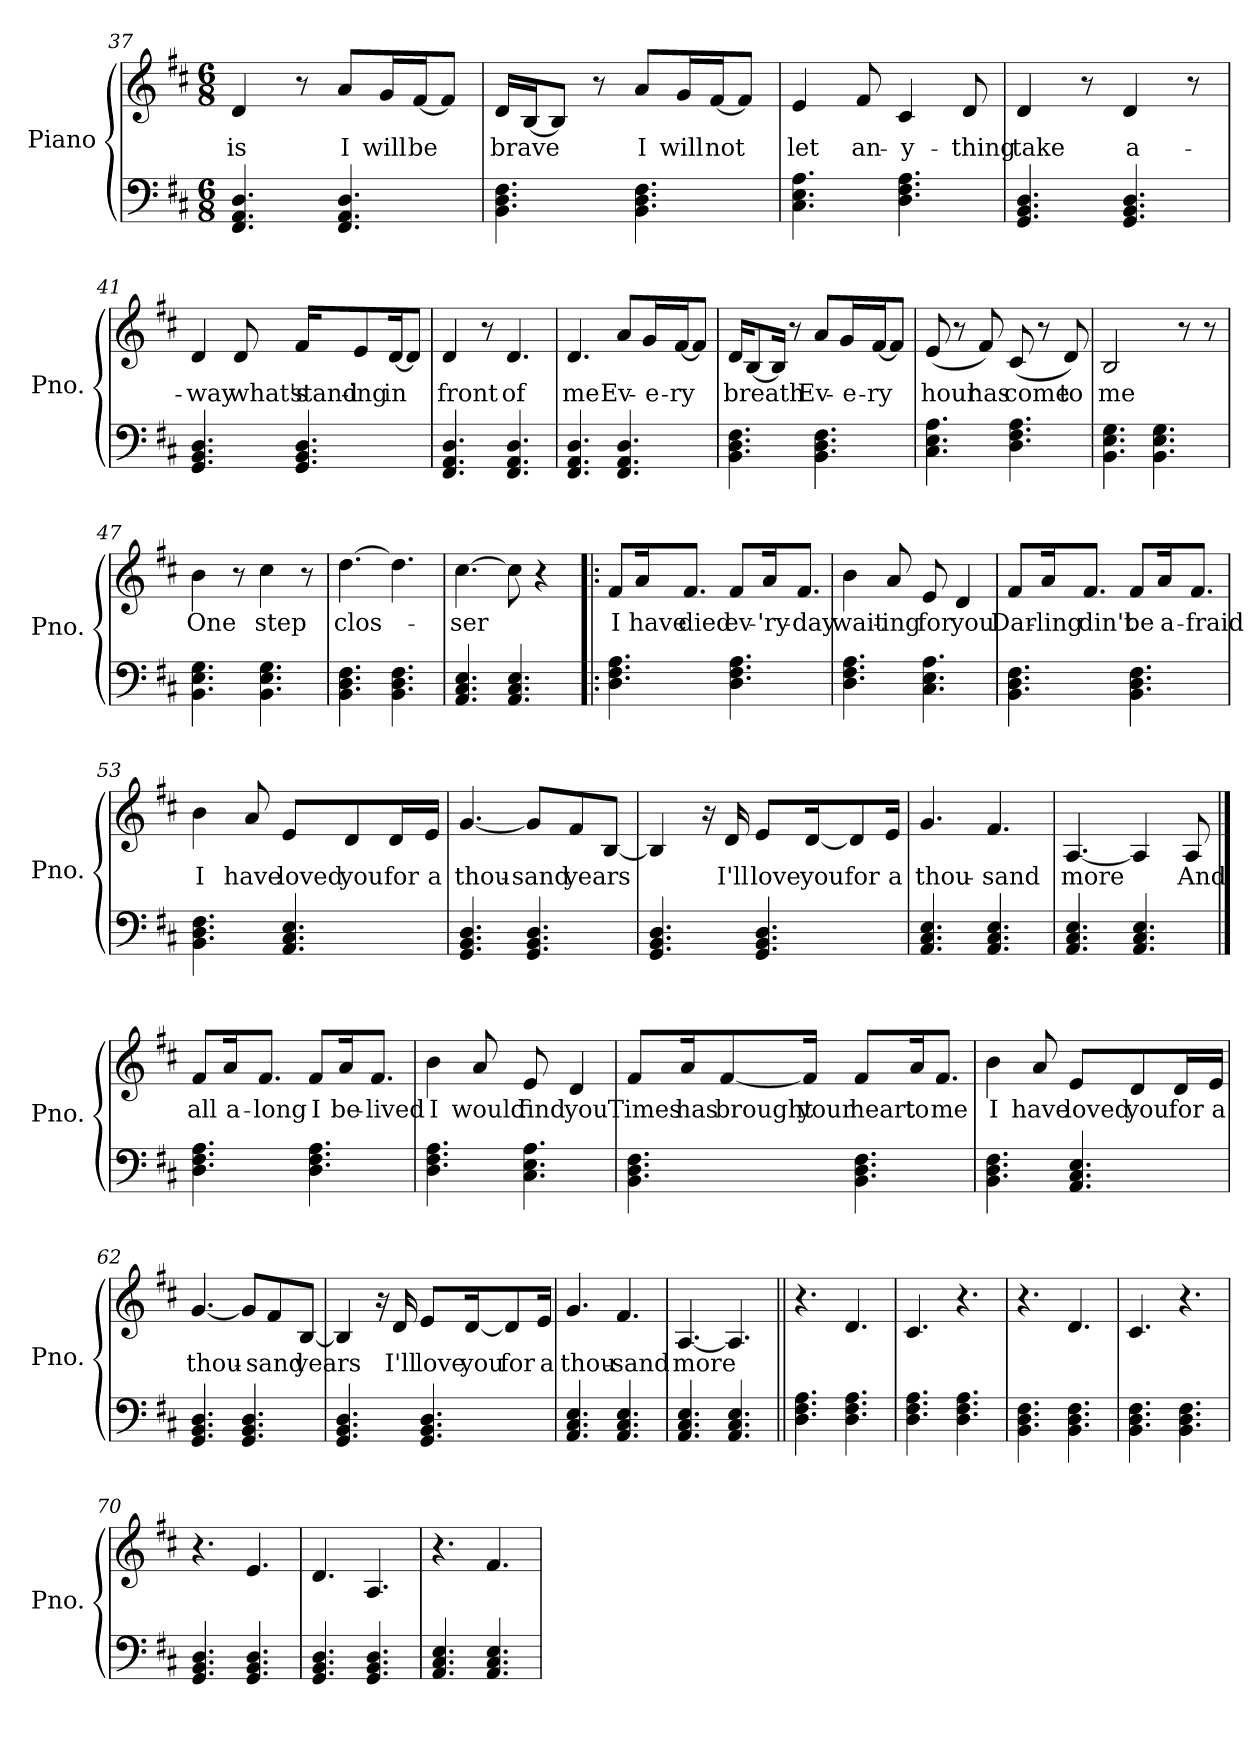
**kern	**kern	**text
*part1	*part1	*part1
*staff2	*staff1	*staff1
*I"Piano	*	*
*I'Pno.	*	*
!!LO:LB:g=z
*clefF4	*clefG2	*
*k[f#c#]	*k[f#c#]	*
*M6/8	*M6/8	*
=37	=37	=37
!	!	!LO:LY:b
4.FF#/ 4.AA/ 4.D/	4d/	is
.	8r	.
!	!	!LO:LY:b
4.FF#/ 4.AA/ 4.D/	8a/L	I
!	!	!LO:LY:b
.	16g/L	will
!	!	!LO:LY:b
.	[16f#/J	be
.	8f#/J]	.
=38	=38	=38
!	!	!LO:LY:b
4.BB\ 4.D\ 4.F#\	16d/LL	brave
.	[16B/J	.
.	8B/J]	.
.	8r	.
!	!	!LO:LY:b
4.BB\ 4.D\ 4.F#\	8a/L	I
!	!	!LO:LY:b
.	16g/L	will
!	!	!LO:LY:b
.	[16f#/J	not
.	8f#/J]	.
=39	=39	=39
!	!	!LO:LY:b
4.C#\ 4.E\ 4.A\	4e/	let
!	!	!LO:LY:b
.	8f#/	an-
!	!	!LO:LY:b
4.D\ 4.F#\ 4.A\	4c#/	-y-
!	!	!LO:LY:b
.	8d/	-thing
!!LO:LB:g=z
=40	=40	=40
!	!	!LO:LY:b
4.GG/ 4.BB/ 4.D/	4d/	take
.	8r	.
!	!	!LO:LY:b
4.GG/ 4.BB/ 4.D/	4d/	a-
.	8r	.
=41	=41	=41
!	!	!LO:LY:b
4.GG/ 4.BB/ 4.D/	4d/	-way
!	!	!LO:LY:b
.	8d/	what's
!	!	!LO:LY:b
4.GG/ 4.BB/ 4.D/	16f#/KL	stand-
!	!	!LO:LY:b
.	8e/	-ing
!	!	!LO:LY:b
.	[16d/K	in
.	8d/J]	.
=42	=42	=42
!	!	!LO:LY:b
4.FF#/ 4.AA/ 4.D/	4d/	front
.	8r	.
!	!	!LO:LY:b
4.FF#/ 4.AA/ 4.D/	4.d/	of
!!LO:LB:g=z
=43	=43	=43
!	!	!LO:LY:b
4.FF#/ 4.AA/ 4.D/	4.d/	me
!	!	!LO:LY:b
4.FF#/ 4.AA/ 4.D/	8a/L	Ev-
!	!	!LO:LY:b
.	16g/L	-e-
!	!	!LO:LY:b
.	[16f#/J	-ry
.	8f#/J]	.
=44	=44	=44
!	!	!LO:LY:b
4.BB\ 4.D\ 4.F#\	16d/KL	breath
.	[8B/	.
.	16B/Jk]	.
.	8r	.
!	!	!LO:LY:b
4.BB\ 4.D\ 4.F#\	8a/L	Ev-
!	!	!LO:LY:b
.	16g/L	-e-
!	!	!LO:LY:b
.	[16f#/J	-ry
.	8f#/J]	.
=45	=45	=45
!	!	!LO:LY:b
4.C#\ 4.E\ 4.A\	(8e/	hour
.	8r	.
!	!	!LO:LY:b
.	8f#/)	has
!	!	!LO:LY:b
4.D\ 4.F#\ 4.A\	(8c#/	come
.	8r	.
!	!	!LO:LY:b
.	8d/)	to
!!LO:LB:g=z
=46	=46	=46
!	!	!LO:LY:b
4.BB\ 4.E\ 4.G\	2B/	me
4.BB\ 4.E\ 4.G\	.	.
.	8r	.
.	8r	.
=47	=47	=47
!	!	!LO:LY:b
4.BB\ 4.E\ 4.G\	4b\	One
.	8r	.
!	!	!LO:LY:b
4.BB\ 4.E\ 4.G\	4cc#\	step
.	8r	.
=48	=48	=48
!	!	!LO:LY:b
4.BB\ 4.D\ 4.F#\	[4.dd\	clos-
4.BB\ 4.D\ 4.F#\	4.dd\]	.
=49	=49	=49
!	!	!LO:LY:b
4.AA/ 4.C#/ 4.E/	[4.cc#\	ser
4.AA/ 4.C#/ 4.E/	8cc#\]	.
.	4r	.
!!LO:PB:g=z
=50!|:	=50!|:	=50!|:
!	!	!LO:LY:b
4.D\ 4.F#\ 4.A\	8f#/L	I
!	!	!LO:LY:b
.	16a/K	have
!	!	!LO:LY:b
.	8.f#/J	died
!	!	!LO:LY:b
4.D\ 4.F#\ 4.A\	8f#/L	ev-
!	!	!LO:LY:b
.	16a/K	-'ry-
!	!	!LO:LY:b
.	8.f#/J	-day
=51	=51	=51
!	!	!LO:LY:b
4.D\ 4.F#\ 4.A\	4b\	wait-
!	!	!LO:LY:b
.	8a/	-ing
!	!	!LO:LY:b
4.C#\ 4.E\ 4.A\	8e/	for
!	!	!LO:LY:b
.	4d/	you
=52	=52	=52
!	!	!LO:LY:b
4.BB\ 4.D\ 4.F#\	8f#/L	Dar-
!	!	!LO:LY:b
.	16a/K	-ling
!	!	!LO:LY:b
.	8.f#/J	din't
!	!	!LO:LY:b
4.BB\ 4.D\ 4.F#\	8f#/L	be
!	!	!LO:LY:b
.	16a/K	a-
!	!	!LO:LY:b
.	8.f#/J	-fraid
!!LO:LB:g=z
=53	=53	=53
!	!	!LO:LY:b
4.BB\ 4.D\ 4.F#\	4b\	I
!	!	!LO:LY:b
.	8a/	have
!	!	!LO:LY:b
4.AA/ 4.C#/ 4.E/	8e/L	loved
!	!	!LO:LY:b
.	8d/	you
!	!	!LO:LY:b
.	16d/L	for
!	!	!LO:LY:b
.	16e/JJ	a
=54	=54	=54
!	!	!LO:LY:b
4.GG/ 4.BB/ 4.D/	[4.g/	thou-
!	!	!LO:LY:b
4.GG/ 4.BB/ 4.D/	8g/L]	-sand
!	!	!LO:LY:b
.	8f#/	years
.	[8B/J	.
=55	=55	=55
4.GG/ 4.BB/ 4.D/	4B/]	.
.	16r	.
!	!	!LO:LY:b
.	16d/	I'll
!	!	!LO:LY:b
4.GG/ 4.BB/ 4.D/	8e/L	love
!	!	!LO:LY:b
.	[16d/K	you
!	!	!LO:LY:b
.	8d/]	for
!	!	!LO:LY:b
.	16e/Jk	a
!!LO:LB:g=z
=56	=56	=56
!	!	!LO:LY:b
4.AA/ 4.C#/ 4.E/	4.g/	thou-
!	!	!LO:LY:b
4.AA/ 4.C#/ 4.E/	4.f#/	-sand
=57	=57	=57
!	!	!LO:LY:b
4.AA/ 4.C#/ 4.E/	[4.A/	more
4.AA/ 4.C#/ 4.E/	4A/]	.
!	!	!LO:LY:b
.	8A/	And
==58	==58	==58
!	!	!LO:LY:b
4.D\ 4.F#\ 4.A\	8f#/L	all
!	!	!LO:LY:b
.	16a/K	a-
!	!	!LO:LY:b
.	8.f#/J	-long
!	!	!LO:LY:b
4.D\ 4.F#\ 4.A\	8f#/L	I
!	!	!LO:LY:b
.	16a/K	be-
!	!	!LO:LY:b
.	8.f#/J	-lived
=59	=59	=59
!	!	!LO:LY:b
4.D\ 4.F#\ 4.A\	4b\	I
!	!	!LO:LY:b
.	8a/	would
!	!	!LO:LY:b
4.C#\ 4.E\ 4.A\	8e/	find
!	!	!LO:LY:b
.	4d/	you
!!LO:LB:g=z
=60	=60	=60
!	!	!LO:LY:b
4.BB\ 4.D\ 4.F#\	8f#/L	Times
!	!	!LO:LY:b
.	16a/K	has
!	!	!LO:LY:b
.	[8f#/	brought
!	!	!LO:LY:b
.	16f#/Jk]	your
!	!	!LO:LY:b
4.BB\ 4.D\ 4.F#\	8f#/L	heart
!	!	!LO:LY:b
.	16a/K	to
!	!	!LO:LY:b
.	8.f#/J	me
=61	=61	=61
!	!	!LO:LY:b
4.BB\ 4.D\ 4.F#\	4b\	I
!	!	!LO:LY:b
.	8a/	have
!	!	!LO:LY:b
4.AA/ 4.C#/ 4.E/	8e/L	loved
!	!	!LO:LY:b
.	8d/	you
!	!	!LO:LY:b
.	16d/L	for
!	!	!LO:LY:b
.	16e/JJ	a
=62	=62	=62
!	!	!LO:LY:b
4.GG/ 4.BB/ 4.D/	[4.g/	thou-
4.GG/ 4.BB/ 4.D/	8g/L]	.
!	!	!LO:LY:b
.	8f#/	sand
!	!	!LO:LY:b
.	[8B/J	years
!!LO:LB:g=z
=63	=63	=63
4.GG/ 4.BB/ 4.D/	4B/]	.
.	16r	.
!	!	!LO:LY:b
.	16d/	I'll
!	!	!LO:LY:b
4.GG/ 4.BB/ 4.D/	8e/L	love
!	!	!LO:LY:b
.	[16d/K	you
!	!	!LO:LY:b
.	8d/]	for
!	!	!LO:LY:b
.	16e/Jk	a
=64	=64	=64
!	!	!LO:LY:b
4.AA/ 4.C#/ 4.E/	4.g/	thou-
!	!	!LO:LY:b
4.AA/ 4.C#/ 4.E/	4.f#/	-sand
=65	=65	=65
!	!	!LO:LY:b
4.AA/ 4.C#/ 4.E/	[4.A/	more
4.AA/ 4.C#/ 4.E/	4.A/]	.
!!LO:PB:g=z
=66||	=66||	=66||
4.D\ 4.F#\ 4.A\	4.r	.
4.D\ 4.F#\ 4.A\	4.d/	.
=67	=67	=67
4.D\ 4.F#\ 4.A\	4.c#/	.
4.D\ 4.F#\ 4.A\	4.r	.
!!LO:LB:g=z
=68	=68	=68
4.BB\ 4.D\ 4.F#\	4.r	.
4.BB\ 4.D\ 4.F#\	4.d/	.
=69	=69	=69
4.BB\ 4.D\ 4.F#\	4.c#/	.
4.BB\ 4.D\ 4.F#\	4.r	.
=70	=70	=70
4.GG/ 4.BB/ 4.D/	4.r	.
4.GG/ 4.BB/ 4.D/	4.e/	.
=71	=71	=71
4.GG/ 4.BB/ 4.D/	4.d/	.
4.GG/ 4.BB/ 4.D/	4.A/	.
!!LO:LB:g=z
=72	=72	=72
4.AA/ 4.C#/ 4.E/	4.r	.
4.AA/ 4.C#/ 4.E/	4.f#/	.
=	=	=
*-	*-	*-
